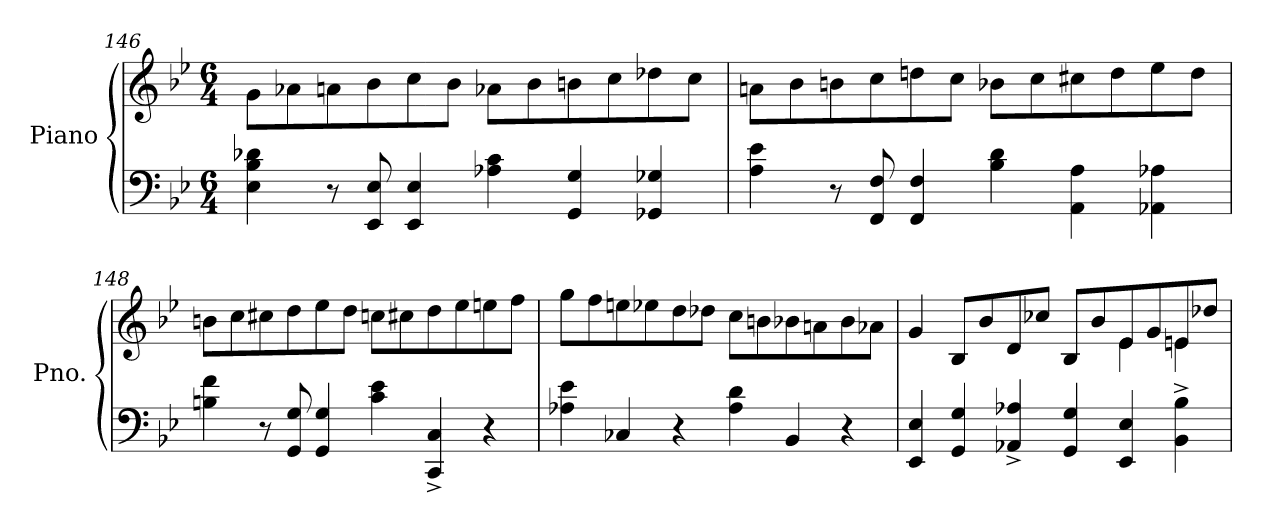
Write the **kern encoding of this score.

**kern	**kern
*part1	*part1
*staff2	*staff1
*I"Piano	*
*I'Pno.	*
!!LO:LB:g=z
*clefF4	*clefG2
*k[b-e-]	*k[b-e-]
*M6/4	*M6/4
=146	=146
4E-\ 4B-\ 4d-X\	8g\L
.	8a-X\
8r	8an\
8EE-/ 8E-/	8b-\
4EE-/ 4E-/	8cc\
.	8b-\J
4A-X\ 4c\	8a-X\L
.	8b-\
4GG/ 4G/	8bn\
.	8cc\
4GG-X/ 4G-X/	8dd-X\
.	8cc\J
=147	=147
4A\ 4e-\	8an\L
.	8b-\
8r	8bn\
8FF/ 8F/	8cc\
4FF/ 4F/	8ddn\
.	8cc\J
4B-\ 4d\	8b-X\L
.	8cc\
4AA\ 4A\	8cc#X\
.	8dd\
4AA-X\ 4A-X\	8ee-\
.	8dd\J
=148	=148
4Bn\ 4f\	8bn\L
.	8cc\
8r	8cc#X\
8GG/ 8G/	8dd\
4GG/ 4G/	8ee-\
.	8dd\J
4c\ 4e-\	8ccn\L
.	8cc#X\
4CC/^ 4C/^	8dd\
.	8ee-\
4r	8een\
.	8ff\J
=149	=149
4A-X\ 4e-\	8gg\L
.	8ff\
4C-X/	8een\
.	8ee-X\
4r	8dd\
.	8dd-X\J
4A-\ 4d\	8cc\L
.	8bn\
4BB-/	8b-X\
.	8an\
4r	8b-\
.	8a-X\J
!!LO:LB:g=z
=150	=150
*	*^
4EE-/ 4E-/	4g/	1ryy
4GG/ 4G/	8B-/L	.
.	8b-/	.
4AA-X/^ 4A-X/^	8d/	.
.	8cc-X/J	.
4GG/ 4G/	8B-/L	.
.	8b-/	.
4EE-/ 4E-/	8e-/	4e-\
.	8g/	.
4BB-\^ 4B-\^	8en/	4e\
.	8dd-X/J	.
*	*v	*v
=	=
*-	*-
